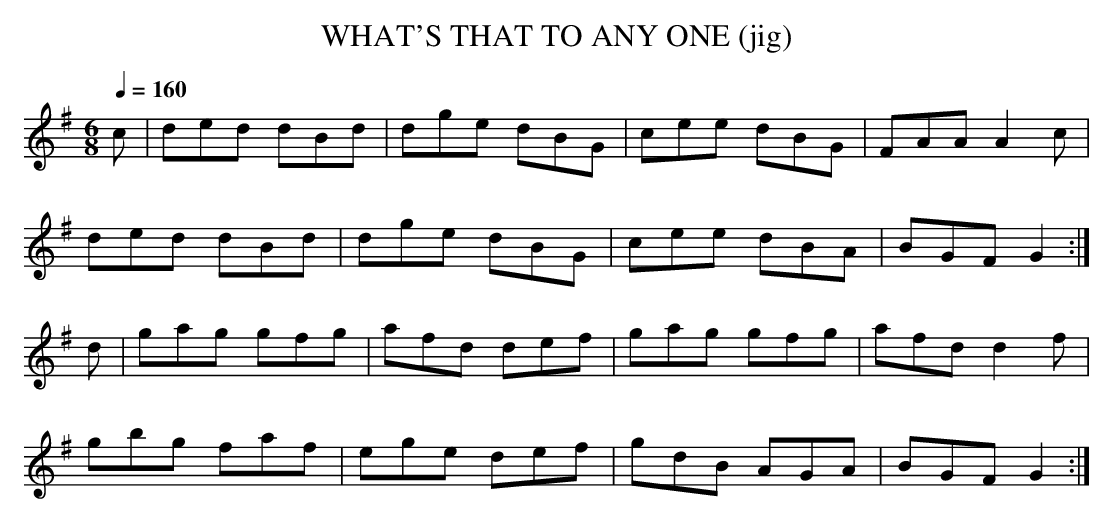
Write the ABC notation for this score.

X:1
T:WHAT'S THAT TO ANY ONE (jig)
M:6/8
L:1/8
Q:1/4=160
K:G
c|ded dBd|dge dBG|cee dBG|FAA A2c|
ded dBd|dge dBG|cee dBA|BGF G2:|
d|gag gfg|afd def|gag gfg|afd d2f|
gbg faf|ege def|gdB AGA|BGF G2:|
